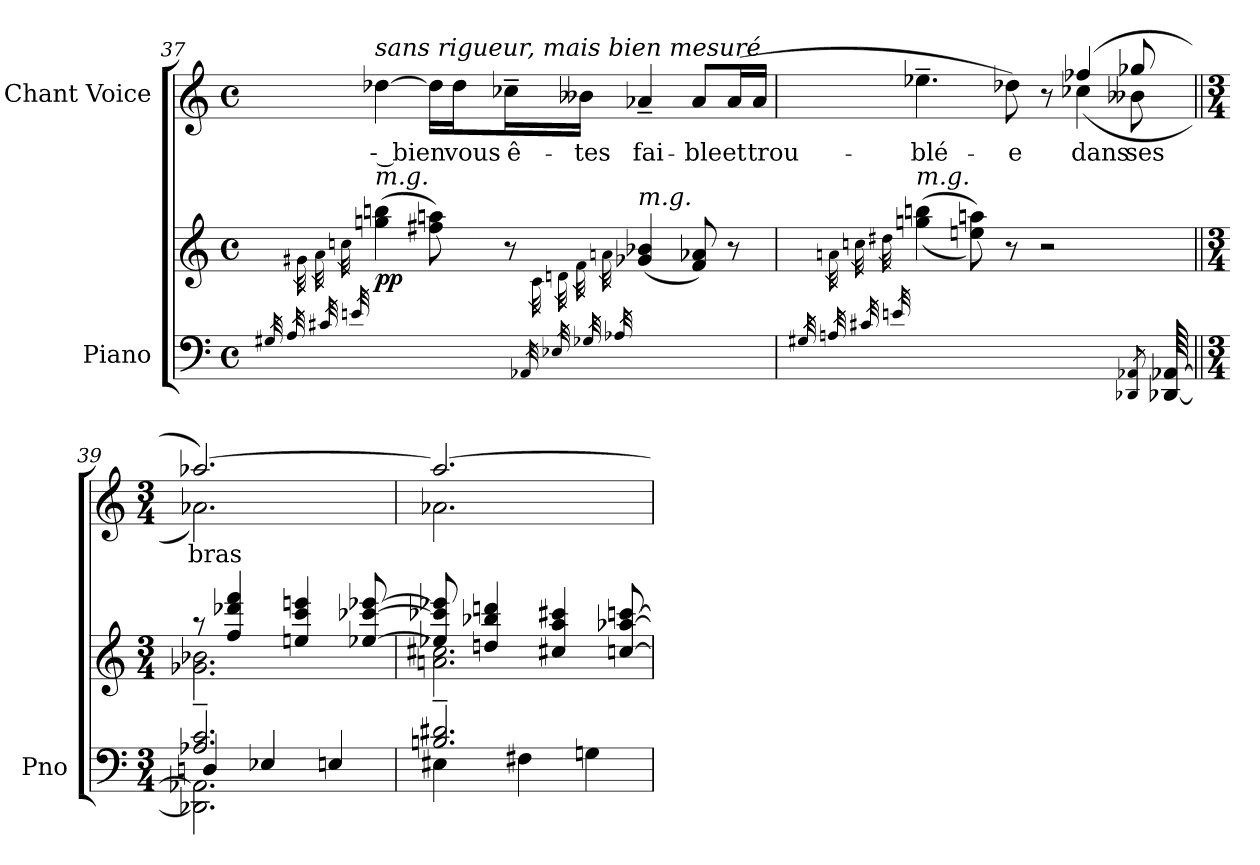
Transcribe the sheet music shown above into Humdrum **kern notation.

**kern	**kern	**dynam	**kern	**text
*part2	*part2	*part2	*part1	*part1
*staff3	*staff2	*staff2/3	*staff1	*staff1
*I"Piano	*	*	*I"Chant Voice	*
*I'Pno	*	*	*	*
*clefF4	*clefG2	*	*clefG2	*
*k[]	*k[]	*	*k[]	*
*M4/4	*M4/4	*	*M4/4	*
*met(c)	*met(c)	*	*met(c)	*
=37	=37	=37	=37	=37
(>32qG#X/LLL	.	.	.	.
32qA/	32qg#X\	.	.	.
32qc#X/	32qa\	.	.	.
32qen/	32qccn\JJJ	.	.	.
*^	*	*	*	*
!	!	!	!	!LO:TX:i:t=sans rigueur, mais bien mesuré	!
!	!	!LO:TX:i:t=m.g.	!	!	!
!	!	!	!LO:DY:b	!	!
2ryy	2ryy	(4ggn\ 4bbn\)	pp	[4dd-X\	-- bien
.	.	8ff#X\ 8aan\)	.	16dd-\LL]	.
.	.	.	.	16dd-\J	vous
.	.	8r	.	16cc-X~\L	ê-
.	.	.	.	16b--X\JJ	-tes
(>32qAA-X/LLL	.	32qc\	.	.	.
32qE-X/	.	32qdn\	.	.	.
32qG-X/	.	32qf\	.	.	.
32qA-X/	.	32qan\JJJ	.	.	.
!	!	!LO:TX:i:t=m.g.	!	!	!
2ryy	2ryy	(4g-X/ 4b-X/)	.	4a-X~>/	fai-
.	.	8f/ 8a-X/)	.	8a-/L	-ble
.	.	8r	.	(>16a-/L	et
.	.	.	.	16a-/JJ	trou-
=38	=38	=38	=38	=38	=38
(>32qG#X/LLL	.	.	.	.	.
32qAn/	.	32qan\	.	.	.
32qc#X/	.	32qccn\	.	.	.
32qen/	.	32qdd#X\JJJ	.	.	.
*	*	*	*	*^	*
!	!	!LO:TX:i:t=m.g.	!	!	!	!
1ryy	2..ryy	(<(4ggn\ 4bbn\)	.	4.ee-X~>\	2ryy	-blé-
.	.	8een\ 8aan\))	.	.	.	.
.	.	8r	.	8dd-X\)	.	-e
.	.	2r	.	8r	8ryy	.
.	.	.	.	(4ff-X/	(4cc-X\	dans
.	16..ryy	.	.	8gg-X/	8b--X\	ses
.	8qDD-X/ 8qAA-X/	.	.	.	.	.
.	[<64DD-! [<64AA-!	.	.	.	.	.
*v	*v	*	*	*	*	*
=39||	=39||	=39||	=39||	=39||	=39||
*M3/4	*M3/4	*	*M3/4	*	*
*^	*^	*	*	*	*
*	*^	*	*	*	*	*	*
!	!	!	!	!	!LO:DY:b	!	!	!
!	!	!	!	!	!LO:DY:n=1:b	!	!	!
2.A-X/ 2.c/	2.DD-X\] 2.AA-X\]	4Dn/	8r	2.g-X\~> 2.b-X\~>	pp other-dynamics	[2.aa-X/)	2.a-X\)	bras
.	.	.	4ff/ 4ddd-X/ 4fff/	.	.	.	.	.
.	.	4E-X/	.	.	.	.	.	.
.	.	.	4een/ 4ccc/ 4eeen/	.	.	.	.	.
.	.	4En/	.	.	.	.	.	.
.	.	.	[8ee-X/ [8ccc-X/ [8eee-X/	.	.	.	.	.
*	*v	*v	*	*	*	*	*	*
=40	=40	=40	=40	=40	=40	=40	=40
2.Bn/ 2.d#X/	4E#X\	8ee-X/] 8ccc-X/] 8eee-X/]	2.an\~ 2.cc#X\~	.	2.aa-/_	2.a-\	.
.	.	4ddn/ 4bb-X/ 4dddn/	.	.	.	.	.
.	4F#X\	.	.	.	.	.	.
.	.	4cc#X/ 4aa/ 4ccc#X/	.	.	.	.	.
.	4Gn\	.	.	.	.	.	.
.	.	[8ccn/ [8aa-X/ [8cccn/	.	.	.	.	.
*v	*v	*	*	*	*v	*v	*
*	*v	*v	*	*	*
=	=	=	=	=
*-	*-	*-	*-	*-
